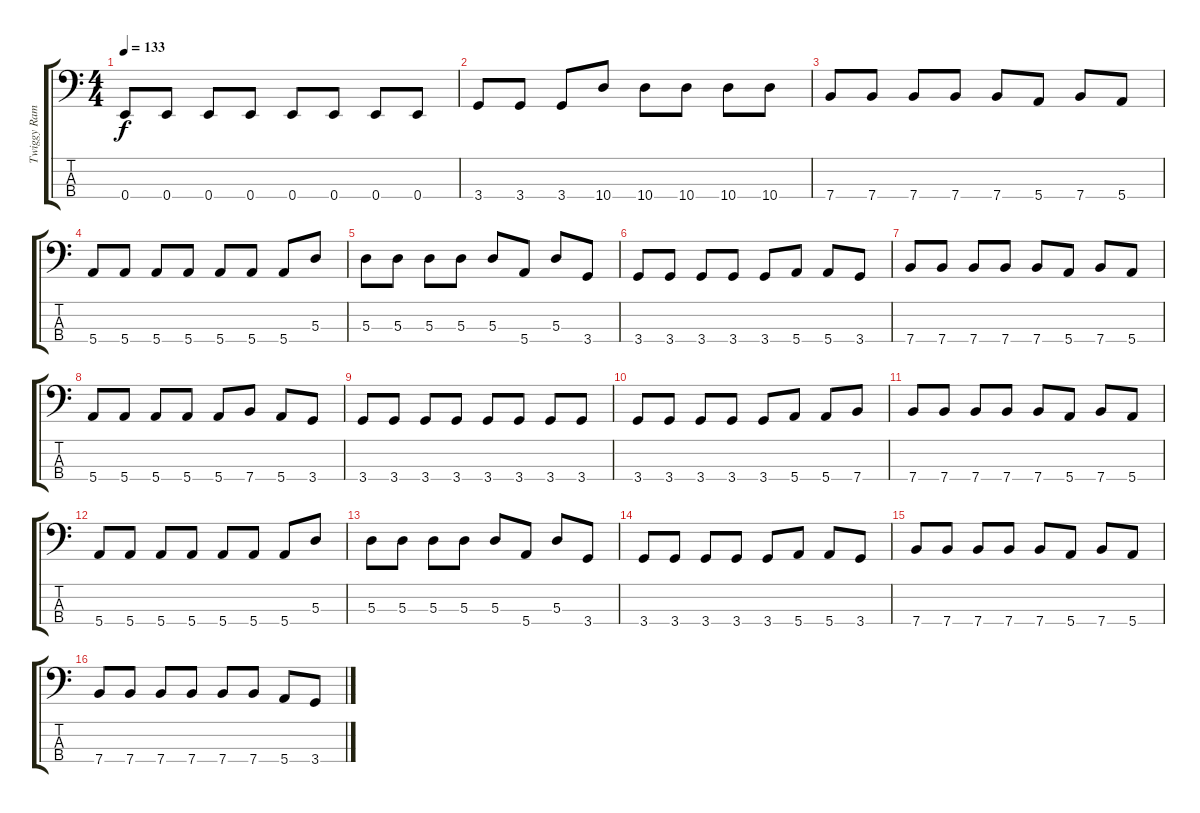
\track ("Twiggy Ramirez" "Twiggy Ram") {instrument electricbassfinger}
\staff {score tabs}
\tuning (G2 D2 A1 E1) {hide}
\ts (4 4)
\tempo 133
\clef f4
\ks c
0.4.8{dy f} 0.4.8 0.4.8 0.4.8 0.4.8 0.4.8 0.4.8 0.4.8 |
3.4.8 3.4.8 3.4.8 10.4.8 10.4.8 10.4.8 10.4.8 10.4.8 |
7.4.8 7.4.8 7.4.8 7.4.8 7.4.8 5.4.8 7.4.8 5.4.8 |
5.4.8 5.4.8 5.4.8 5.4.8 5.4.8 5.4.8 5.4.8 5.3.8 |
5.3.8 5.3.8 5.3.8 5.3.8 5.3.8 5.4.8 5.3.8 3.4.8 |
3.4.8 3.4.8 3.4.8 3.4.8 3.4.8 5.4.8 5.4.8 3.4.8 |
7.4.8 7.4.8 7.4.8 7.4.8 7.4.8 5.4.8 7.4.8 5.4.8 |
5.4.8 5.4.8 5.4.8 5.4.8 5.4.8 7.4.8 5.4.8 3.4.8 |
3.4.8 3.4.8 3.4.8 3.4.8 3.4.8 3.4.8 3.4.8 3.4.8 |
3.4.8 3.4.8 3.4.8 3.4.8 3.4.8 5.4.8 5.4.8 7.4.8 |
7.4.8 7.4.8 7.4.8 7.4.8 7.4.8 5.4.8 7.4.8 5.4.8 |
5.4.8 5.4.8 5.4.8 5.4.8 5.4.8 5.4.8 5.4.8 5.3.8 |
5.3.8 5.3.8 5.3.8 5.3.8 5.3.8 5.4.8 5.3.8 3.4.8 |
3.4.8 3.4.8 3.4.8 3.4.8 3.4.8 5.4.8 5.4.8 3.4.8 |
7.4.8 7.4.8 7.4.8 7.4.8 7.4.8 5.4.8 7.4.8 5.4.8 |
7.4.8 7.4.8 7.4.8 7.4.8 7.4.8 7.4.8 5.4.8 3.4.8
